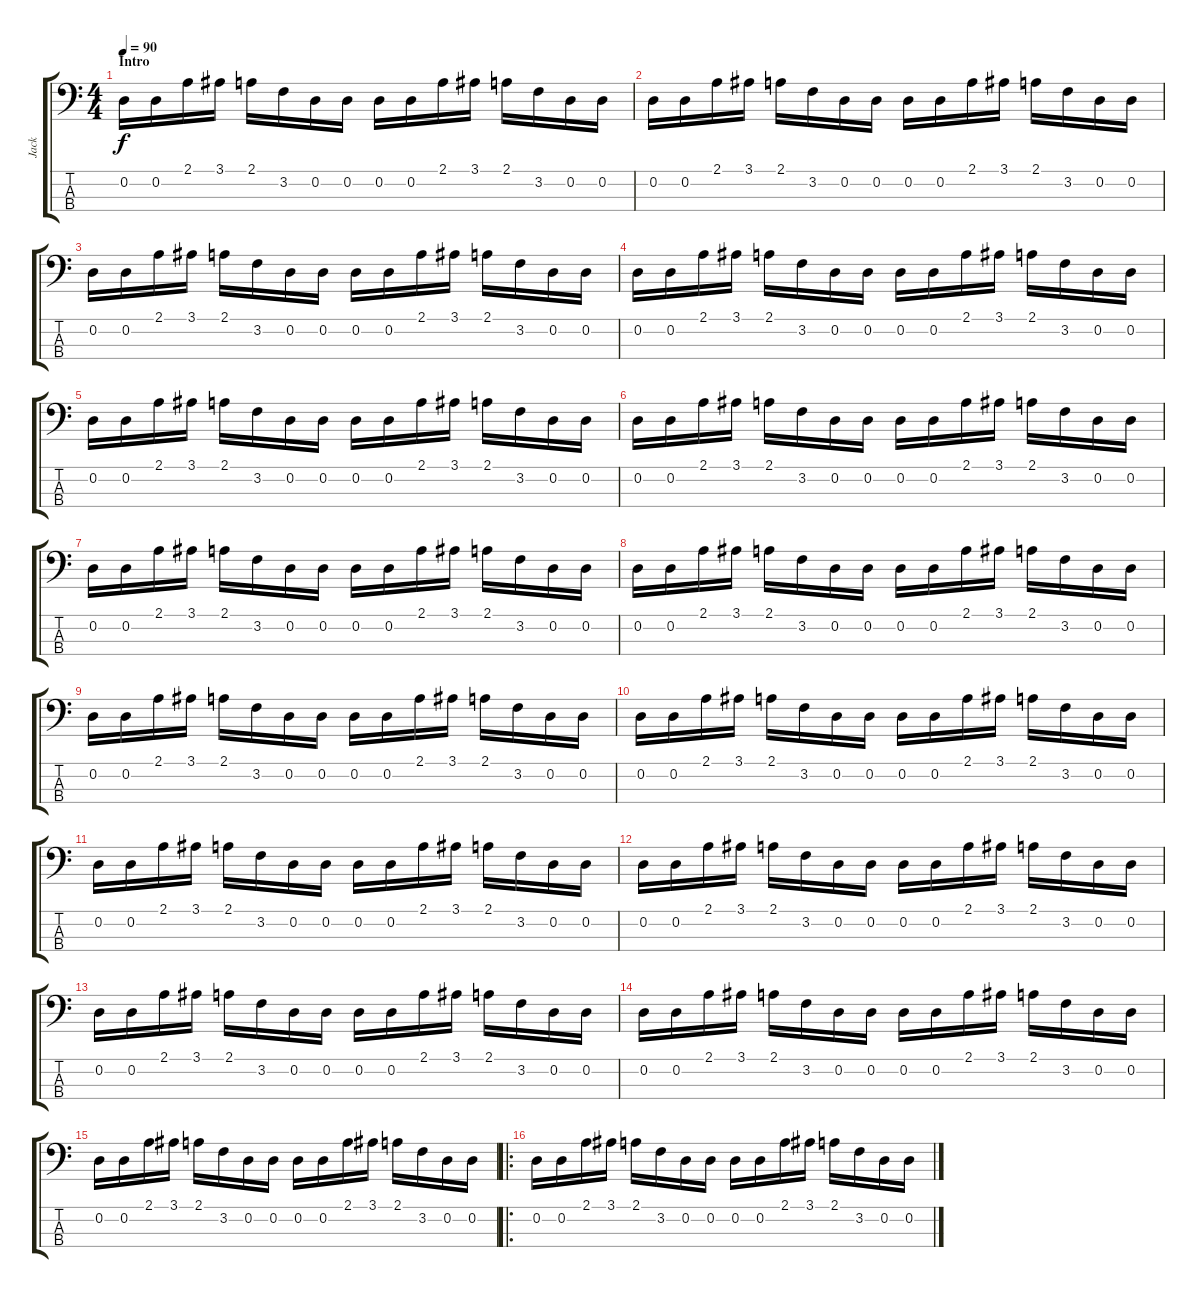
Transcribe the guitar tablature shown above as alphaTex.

\track ("Jack" "Jack") {instrument fretlessbass}
\staff {score tabs}
\tuning (G2 D2 A1 E1) {hide}
\ts (4 4)
\section ("" "Intro")
\tempo 90
\clef f4
\ks c
0.2.16{dy f instrument fretlessbass} 0.2.16 2.1.16 3.1.16 2.1.16 3.2.16 0.2.16 0.2.16 0.2.16 0.2.16 2.1.16 3.1.16 2.1.16 3.2.16 0.2.16 0.2.16 |
0.2.16 0.2.16 2.1.16 3.1.16 2.1.16 3.2.16 0.2.16 0.2.16 0.2.16 0.2.16 2.1.16 3.1.16 2.1.16 3.2.16 0.2.16 0.2.16 |
0.2.16 0.2.16 2.1.16 3.1.16 2.1.16 3.2.16 0.2.16 0.2.16 0.2.16 0.2.16 2.1.16 3.1.16 2.1.16 3.2.16 0.2.16 0.2.16 |
0.2.16 0.2.16 2.1.16 3.1.16 2.1.16 3.2.16 0.2.16 0.2.16 0.2.16 0.2.16 2.1.16 3.1.16 2.1.16 3.2.16 0.2.16 0.2.16 |
0.2.16 0.2.16 2.1.16 3.1.16 2.1.16 3.2.16 0.2.16 0.2.16 0.2.16 0.2.16 2.1.16 3.1.16 2.1.16 3.2.16 0.2.16 0.2.16 |
0.2.16 0.2.16 2.1.16 3.1.16 2.1.16 3.2.16 0.2.16 0.2.16 0.2.16 0.2.16 2.1.16 3.1.16 2.1.16 3.2.16 0.2.16 0.2.16 |
0.2.16 0.2.16 2.1.16 3.1.16 2.1.16 3.2.16 0.2.16 0.2.16 0.2.16 0.2.16 2.1.16 3.1.16 2.1.16 3.2.16 0.2.16 0.2.16 |
0.2.16 0.2.16 2.1.16 3.1.16 2.1.16 3.2.16 0.2.16 0.2.16 0.2.16 0.2.16 2.1.16 3.1.16 2.1.16 3.2.16 0.2.16 0.2.16 |
0.2.16 0.2.16 2.1.16 3.1.16 2.1.16 3.2.16 0.2.16 0.2.16 0.2.16 0.2.16 2.1.16 3.1.16 2.1.16 3.2.16 0.2.16 0.2.16 |
0.2.16 0.2.16 2.1.16 3.1.16 2.1.16 3.2.16 0.2.16 0.2.16 0.2.16 0.2.16 2.1.16 3.1.16 2.1.16 3.2.16 0.2.16 0.2.16 |
0.2.16 0.2.16 2.1.16 3.1.16 2.1.16 3.2.16 0.2.16 0.2.16 0.2.16 0.2.16 2.1.16 3.1.16 2.1.16 3.2.16 0.2.16 0.2.16 |
0.2.16 0.2.16 2.1.16 3.1.16 2.1.16 3.2.16 0.2.16 0.2.16 0.2.16 0.2.16 2.1.16 3.1.16 2.1.16 3.2.16 0.2.16 0.2.16 |
0.2.16 0.2.16 2.1.16 3.1.16 2.1.16 3.2.16 0.2.16 0.2.16 0.2.16 0.2.16 2.1.16 3.1.16 2.1.16 3.2.16 0.2.16 0.2.16 |
0.2.16 0.2.16 2.1.16 3.1.16 2.1.16 3.2.16 0.2.16 0.2.16 0.2.16 0.2.16 2.1.16 3.1.16 2.1.16 3.2.16 0.2.16 0.2.16 |
0.2.16 0.2.16 2.1.16 3.1.16 2.1.16 3.2.16 0.2.16 0.2.16 0.2.16 0.2.16 2.1.16 3.1.16 2.1.16 3.2.16 0.2.16 0.2.16 |
\ro
0.2.16 0.2.16 2.1.16 3.1.16 2.1.16 3.2.16 0.2.16 0.2.16 0.2.16 0.2.16 2.1.16 3.1.16 2.1.16 3.2.16 0.2.16 0.2.16
